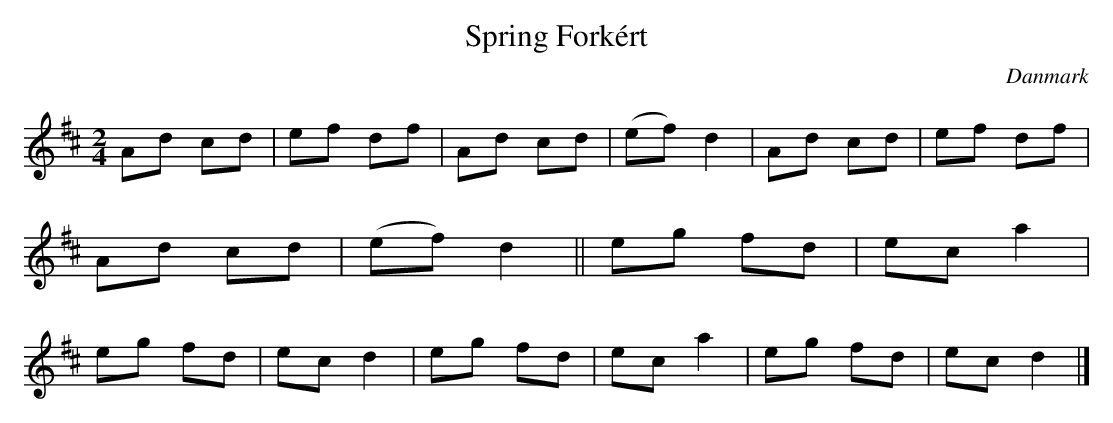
X:1
T: Spring Forkért
O:Danmark
M: 2/4
L: 1/8
K: D
Ad cd|ef df|Ad cd|(ef) d2|Ad cd|ef df|Ad cd|(ef) d2||\
eg fd|ec a2|eg fd|ec d2|eg fd|ec a2|eg fd|ec d2|]
